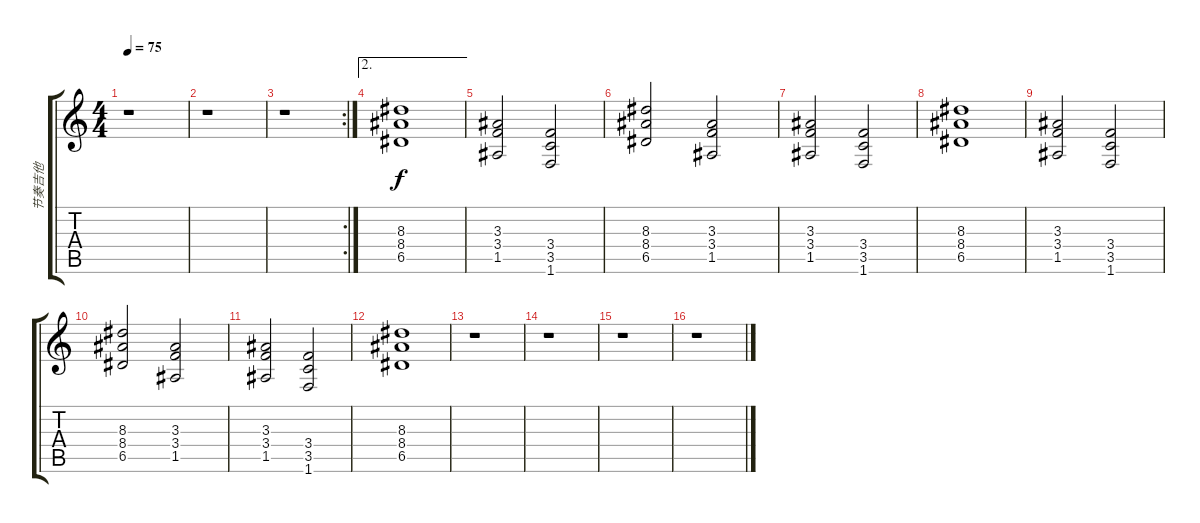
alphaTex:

\track ("节奏吉他" "节奏吉他") {instrument distortionguitar}
\staff {score tabs}
\tuning (E4 B3 G3 D3 A2 E2) {hide}
\ts (4 4)
\tempo 75
\clef g2
\ks c
r.1{dy f} |
r.1 |
\rc 2
r.1 |
\ae 2
(8.3 8.4 6.5).1 |
(3.3 3.4 1.5).2 (3.4 3.5 1.6).2 |
(8.3 8.4 6.5).2 (3.3 3.4 1.5).2 |
(3.3 3.4 1.5).2 (3.4 3.5 1.6).2 |
(8.3 8.4 6.5).1 |
(3.3 3.4 1.5).2 (3.4 3.5 1.6).2 |
(8.3 8.4 6.5).2 (3.3 3.4 1.5).2 |
(3.3 3.4 1.5).2 (3.4 3.5 1.6).2 |
(8.3 8.4 6.5).1 |
r.1 |
r.1 |
r.1 |
r.1
